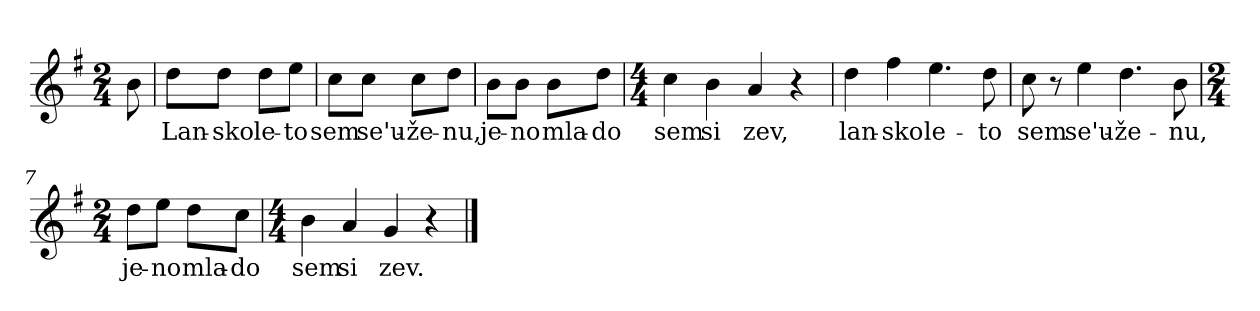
**kern	**text
*part1	*part1
*staff1	*staff1
*clefG2	*
*k[f#]	*
*G:	*
*M2/4	*
*MM88	*
=	=
8b\	.
=1	=1
8dd\L	Lan-
8dd\J	-sko
8dd\L	le-
8ee\J	-to
=2	=2
8cc\L	sem
8cc\J	se'u-
8cc\L	-že-
8dd\J	-nu,
=3	=3
8b\L	je-
8b\J	-no
8b\L	mla-
8dd\J	-do
=4	=4
*M4/4	*
4cc\	sem
4b\	si
4a/	zev,
4r	.
=5	=5
4dd\	lan-
4ff#\	-sko
4.ee\	le-
8dd\	-to
!!LO:LB:g=z
=6	=6
8cc\	sem
8r	.
4ee\	se'u-
4.dd\	-že-
8b\	-nu,
=7	=7
*M2/4	*
8dd\L	je-
8ee\J	-no
8dd\L	mla-
8cc\J	-do
=8	=8
*M4/4	*
4b\	sem
4a/	si
4g/	zev.
4r	.
==	==
*-	*-
